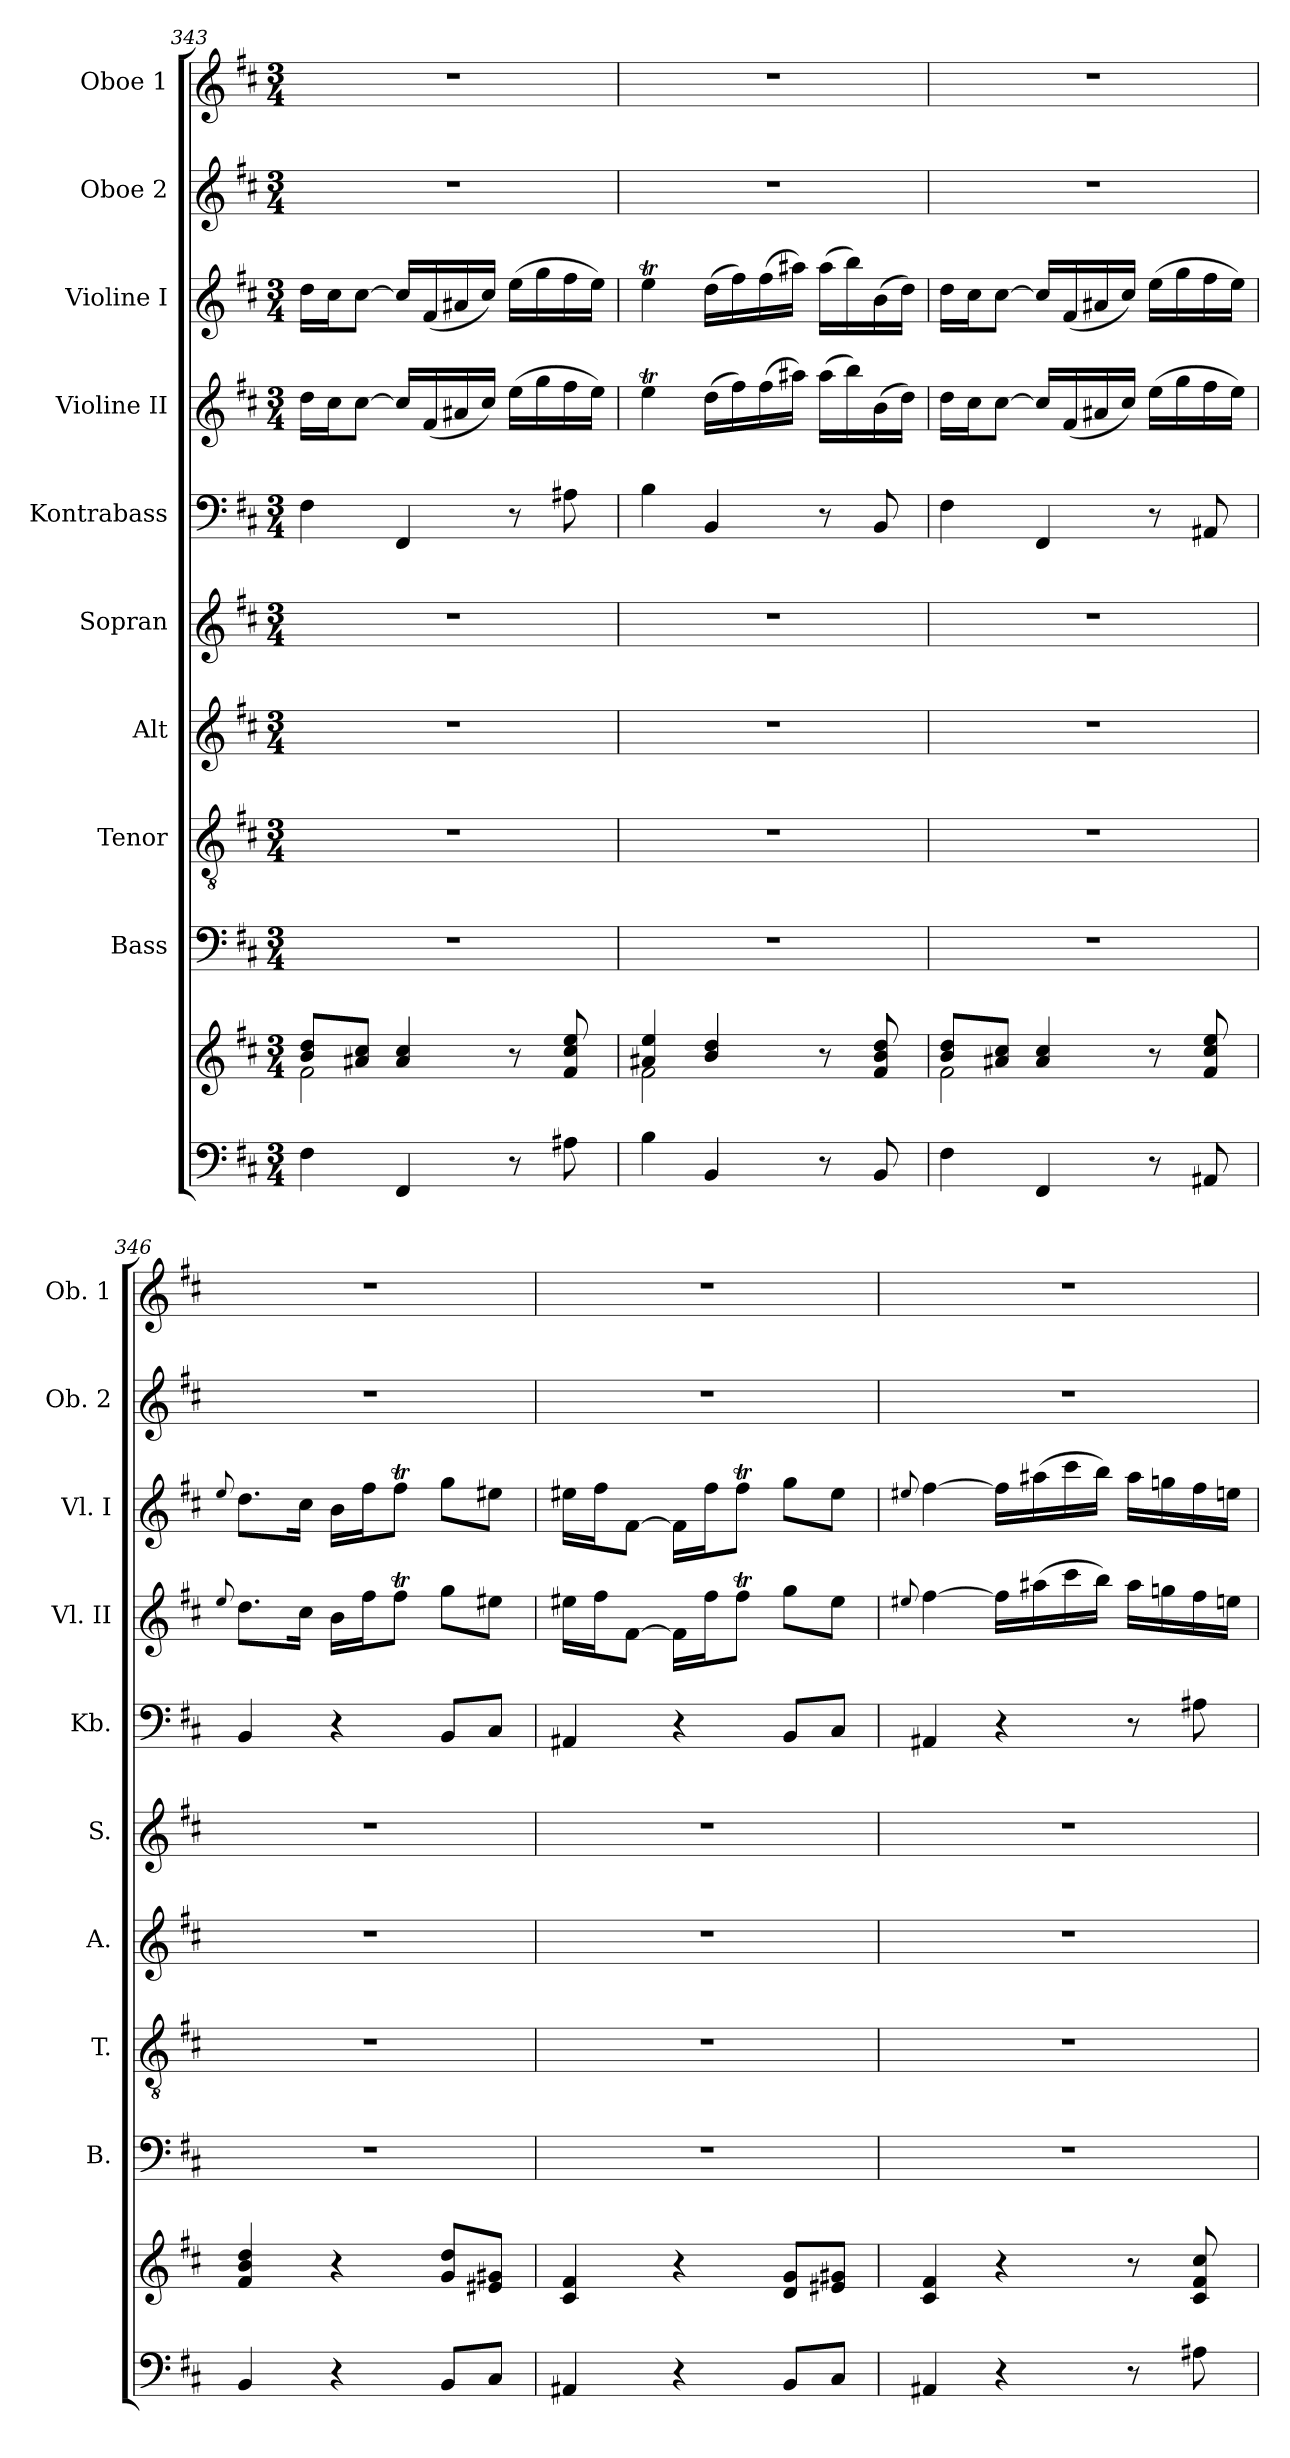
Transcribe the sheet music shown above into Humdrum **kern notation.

**kern	**kern	**kern	**kern	**kern	**kern	**kern	**kern	**kern	**kern	**kern
*part10	*part10	*part9	*part8	*part7	*part6	*part5	*part4	*part3	*part2	*part1
*staff11	*staff10	*staff9	*staff8	*staff7	*staff6	*staff5	*staff4	*staff3	*staff2	*staff1
*	*	*I"Bass	*I"Tenor	*I"Alt	*I"Sopran	*I"Kontrabass	*I"Violine II	*I"Violine I	*I"Oboe 2	*I"Oboe 1
*	*	*I'B.	*I'T.	*I'A.	*I'S.	*I'Kb.	*I'Vl. II	*I'Vl. I	*I'Ob. 2	*I'Ob. 1
*clefF4	*clefG2	*clefF4	*clefGv2	*clefG2	*clefG2	*clefF4	*clefG2	*clefG2	*clefG2	*clefG2
*	*	*	*	*	*	*ITrd7c12	*	*	*	*
*k[f#c#]	*k[f#c#]	*k[f#c#]	*k[f#c#]	*k[f#c#]	*k[f#c#]	*k[f#c#]	*k[f#c#]	*k[f#c#]	*k[f#c#]	*k[f#c#]
*D:	*D:	*D:	*D:	*D:	*D:	*D:	*D:	*D:	*D:	*D:
*M3/4	*M3/4	*M3/4	*M3/4	*M3/4	*M3/4	*M3/4	*M3/4	*M3/4	*M3/4	*M3/4
=343	=343	=343	=343	=343	=343	=343	=343	=343	=343	=343
*	*^	*	*	*	*	*	*	*	*	*
4F#\	8b/ 8dd/L	2f#\	2.r	2.r	2.r	2.r	4FF#\	16dd\LL	16dd\LL	2.r	2.r
.	.	.	.	.	.	.	.	16cc#\J	16cc#\J	.	.
.	8a#X/ 8cc#/J	.	.	.	.	.	.	[8cc#\J	[8cc#\J	.	.
4FF#/	4a#/ 4cc#/	.	.	.	.	.	4FFF#/	16cc#/LL]	16cc#/LL]	.	.
.	.	.	.	.	.	.	.	(<16f#/	(<16f#/	.	.
.	.	.	.	.	.	.	.	16a#X/	16a#X/	.	.
.	.	.	.	.	.	.	.	16cc#/JJ)	16cc#/JJ)	.	.
8r	8r	4ryy	.	.	.	.	8r	(>16ee\LL	(>16ee\LL	.	.
.	.	.	.	.	.	.	.	16gg\	16gg\	.	.
8A#X\	8f#/ 8cc#/ 8ee/	.	.	.	.	.	8AA#X\	16ff#\	16ff#\	.	.
.	.	.	.	.	.	.	.	16ee\JJ)	16ee\JJ)	.	.
=344	=344	=344	=344	=344	=344	=344	=344	=344	=344	=344	=344
4B\	4a#X/ 4ee/	2f#\	2.r	2.r	2.r	2.r	4BB\	4eeT\	4eeT\	2.r	2.r
4BB/	4b/ 4dd/	.	.	.	.	.	4BBB/	(>16dd\LL	(>16dd\LL	.	.
.	.	.	.	.	.	.	.	16ff#\)	16ff#\)	.	.
.	.	.	.	.	.	.	.	(>16ff#\	(>16ff#\	.	.
.	.	.	.	.	.	.	.	16aa#X\JJ)	16aa#X\JJ)	.	.
8r	8r	4ryy	.	.	.	.	8r	(>16aa#\LL	(>16aa#\LL	.	.
.	.	.	.	.	.	.	.	16bb\)	16bb\)	.	.
8BB/	8f#/ 8b/ 8dd/	.	.	.	.	.	8BBB/	(>16b\	(>16b\	.	.
.	.	.	.	.	.	.	.	16dd\JJ)	16dd\JJ)	.	.
!!LO:PB:g=z
=345	=345	=345	=345	=345	=345	=345	=345	=345	=345	=345	=345
4F#\	8b/ 8dd/L	2f#\	2.r	2.r	2.r	2.r	4FF#\	16dd\LL	16dd\LL	2.r	2.r
.	.	.	.	.	.	.	.	16cc#\J	16cc#\J	.	.
.	8a#X/ 8cc#/J	.	.	.	.	.	.	[8cc#\J	[8cc#\J	.	.
4FF#/	4a#/ 4cc#/	.	.	.	.	.	4FFF#/	16cc#/LL]	16cc#/LL]	.	.
.	.	.	.	.	.	.	.	(<16f#/	(<16f#/	.	.
.	.	.	.	.	.	.	.	16a#X/	16a#X/	.	.
.	.	.	.	.	.	.	.	16cc#/JJ)	16cc#/JJ)	.	.
8r	8r	4ryy	.	.	.	.	8r	(>16ee\LL	(>16ee\LL	.	.
.	.	.	.	.	.	.	.	16gg\	16gg\	.	.
8AA#X/	8f#/ 8cc#/ 8ee/	.	.	.	.	.	8AAA#X/	16ff#\	16ff#\	.	.
.	.	.	.	.	.	.	.	16ee\JJ)	16ee\JJ)	.	.
*	*v	*v	*	*	*	*	*	*	*	*	*
=346	=346	=346	=346	=346	=346	=346	=346	=346	=346	=346
.	.	.	.	.	.	.	8qqee/	8qqee/	.	.
4BB/	4f#/ 4b/ 4dd/	2.r	2.r	2.r	2.r	4BBB/	8.dd\L	8.dd\L	2.r	2.r
.	.	.	.	.	.	.	16cc#\Jk	16cc#\Jk	.	.
4r	4r	.	.	.	.	4r	16b\LL	16b\LL	.	.
.	.	.	.	.	.	.	16ff#\J	16ff#\J	.	.
.	.	.	.	.	.	.	8ff#t\J	8ff#t\J	.	.
8BB/L	8g/ 8dd/L	.	.	.	.	8BBB/L	8gg\L	8gg\L	.	.
8C#/J	8e#X/ 8g#X/J	.	.	.	.	8CC#/J	8ee#X\J	8ee#X\J	.	.
=347	=347	=347	=347	=347	=347	=347	=347	=347	=347	=347
4AA#X/	4c#/ 4f#/	2.r	2.r	2.r	2.r	4AAA#X/	16ee#X\LL	16ee#X\LL	2.r	2.r
.	.	.	.	.	.	.	16ff#\J	16ff#\J	.	.
.	.	.	.	.	.	.	[8f#\J	[8f#\J	.	.
4r	4r	.	.	.	.	4r	16f#\LL]	16f#\LL]	.	.
.	.	.	.	.	.	.	16ff#\J	16ff#\J	.	.
.	.	.	.	.	.	.	8ff#t\J	8ff#t\J	.	.
8BB/L	8d/ 8g/L	.	.	.	.	8BBB/L	8gg\L	8gg\L	.	.
8C#/J	8e#X/ 8g#X/J	.	.	.	.	8CC#/J	8ee#\J	8ee#\J	.	.
=348	=348	=348	=348	=348	=348	=348	=348	=348	=348	=348
.	.	.	.	.	.	.	8qqee#X/	8qqee#X/	.	.
4AA#X/	4c#/ 4f#/	2.r	2.r	2.r	2.r	4AAA#X/	[4ff#\	[4ff#\	2.r	2.r
4r	4r	.	.	.	.	4r	16ff#\LL]	16ff#\LL]	.	.
.	.	.	.	.	.	.	(>16aa#X\	(>16aa#X\	.	.
.	.	.	.	.	.	.	16ccc#\	16ccc#\	.	.
.	.	.	.	.	.	.	16bb\JJ)	16bb\JJ)	.	.
8r	8r	.	.	.	.	8r	16aa#\LL	16aa#\LL	.	.
.	.	.	.	.	.	.	16ggn\	16ggn\	.	.
8A#X\	8c#/ 8f#/ 8cc#/	.	.	.	.	8AA#X\	16ff#\	16ff#\	.	.
.	.	.	.	.	.	.	16een\JJ	16een\JJ	.	.
=	=	=	=	=	=	=	=	=	=	=
*-	*-	*-	*-	*-	*-	*-	*-	*-	*-	*-
